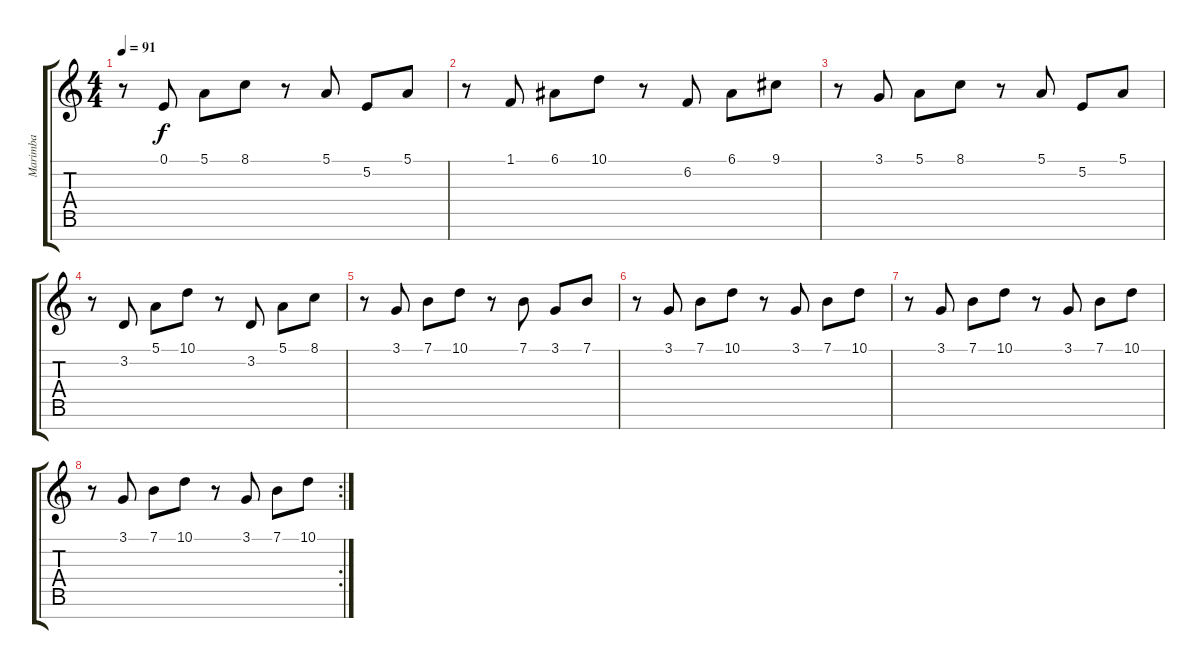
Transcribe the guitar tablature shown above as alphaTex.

\track ("Marimba" "Marimba") {instrument marimba}
\staff {score tabs}
\tuning (E4 B3 G3 D3 A2 E2 B1) {hide}
\ts (4 4)
\tempo 91
\clef g2
\ks c
r.8{dy f} 0.1.8 5.1.8 8.1.8 r.8 5.1.8 5.2.8 5.1.8 |
r.8 1.1.8 6.1.8 10.1.8 r.8 6.2.8 6.1.8 9.1.8 |
r.8 3.1.8 5.1.8 8.1.8 r.8 5.1.8 5.2.8 5.1.8 |
r.8 3.2.8 5.1.8 10.1.8 r.8 3.2.8 5.1.8 8.1.8 |
r.8 3.1.8 7.1.8 10.1.8 r.8 7.1.8 3.1.8 7.1.8 |
r.8 3.1.8 7.1.8 10.1.8 r.8 3.1.8 7.1.8 10.1.8 |
r.8 3.1.8 7.1.8 10.1.8 r.8 3.1.8 7.1.8 10.1.8 |
\rc 2
r.8 3.1.8 7.1.8 10.1.8 r.8 3.1.8 7.1.8 10.1.8
